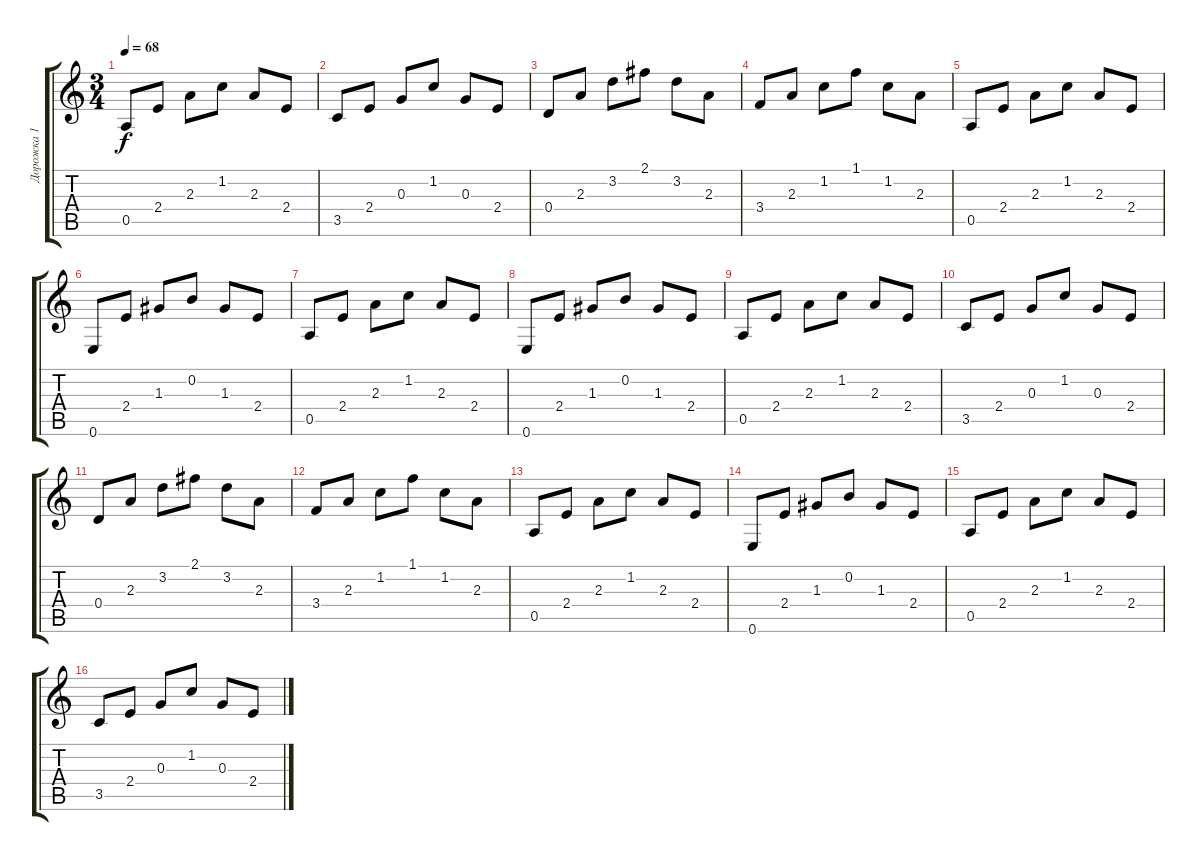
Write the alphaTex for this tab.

\track ("Дорожка 1" "Дорожка 1") {instrument overdrivenguitar}
\staff {score tabs}
\tuning (E4 B3 G3 D3 A2 E2) {hide}
\ts (3 4)
\tempo 68
\clef g2
\ks c
0.5.8{dy f} 2.4.8 2.3.8 1.2.8 2.3.8 2.4.8 |
3.5.8 2.4.8 0.3.8 1.2.8 0.3.8 2.4.8 |
0.4.8 2.3.8 3.2.8 2.1.8 3.2.8 2.3.8 |
3.4.8 2.3.8 1.2.8 1.1.8 1.2.8 2.3.8 |
0.5.8 2.4.8 2.3.8 1.2.8 2.3.8 2.4.8 |
0.6.8 2.4.8 1.3.8 0.2.8 1.3.8 2.4.8 |
0.5.8 2.4.8 2.3.8 1.2.8 2.3.8 2.4.8 |
0.6.8 2.4.8 1.3.8 0.2.8 1.3.8 2.4.8 |
0.5.8 2.4.8 2.3.8 1.2.8 2.3.8 2.4.8 |
3.5.8 2.4.8 0.3.8 1.2.8 0.3.8 2.4.8 |
0.4.8 2.3.8 3.2.8 2.1.8 3.2.8 2.3.8 |
3.4.8 2.3.8 1.2.8 1.1.8 1.2.8 2.3.8 |
0.5.8 2.4.8 2.3.8 1.2.8 2.3.8 2.4.8 |
0.6.8 2.4.8 1.3.8 0.2.8 1.3.8 2.4.8 |
0.5.8 2.4.8 2.3.8 1.2.8 2.3.8 2.4.8 |
3.5.8 2.4.8 0.3.8 1.2.8 0.3.8 2.4.8
